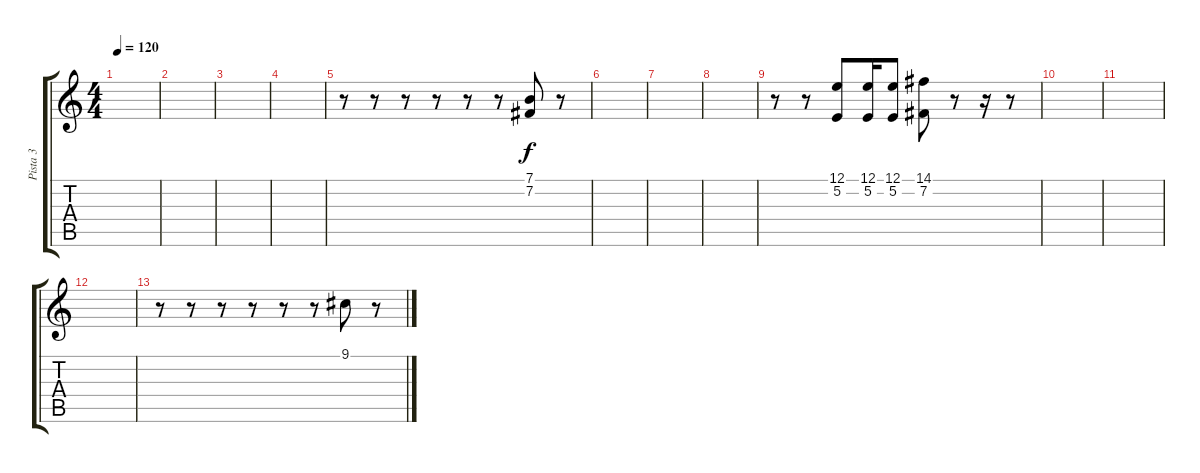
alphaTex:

\track ("Pista 3" "Pista 3") {instrument brasssection}
\staff {score tabs}
\tuning (E4 B3 G3 D3 A2 E2) {hide}
\ts (4 4)
\tempo 120
\clef g2
\ks c
|
|
|
|
r.8 r.8 r.8 r.8 r.8 r.8 (7.1 7.2).8 r.8 |
|
|
|
r.8 r.8 (12.1 5.2).8 (12.1 5.2).16 (12.1 5.2).8 (14.1 7.2).8 r.8 r.16 r.8 |
|
|
|
r.8 r.8 r.8 r.8 r.8 r.8 9.1.8 r.8
